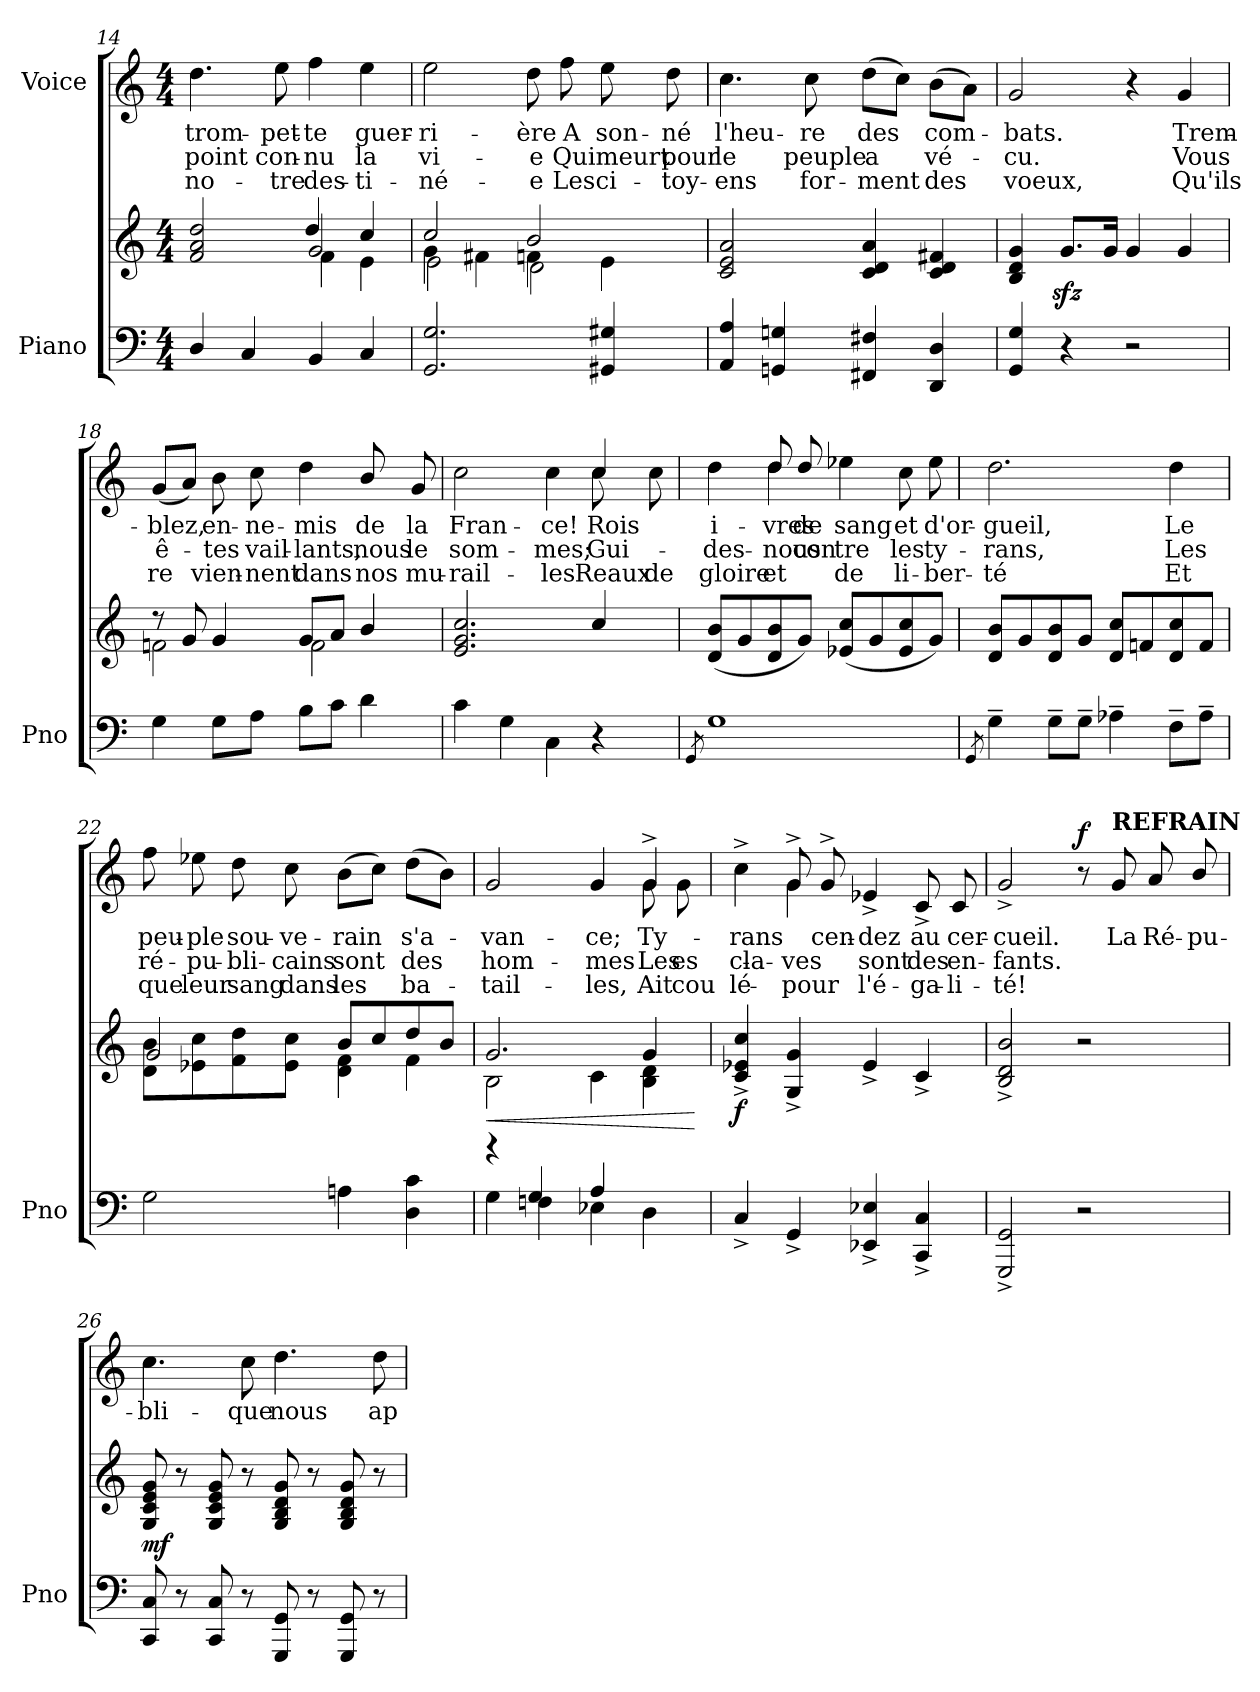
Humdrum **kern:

**kern	**kern	**dynam	**kern	**text	**text	**text	**dynam
*part2	*part2	*part2	*part1	*part1	*part1	*part1	*part1
*staff3	*staff2	*staff2/3	*staff1	*staff1	*staff1	*staff1	*staff1
*I"Piano	*	*	*I"Voice	*	*	*	*
*I'Pno	*	*	*	*	*	*	*
*clefF4	*clefG2	*	*clefG2	*	*	*	*
*k[]	*k[]	*	*k[]	*	*	*	*
*M4/4	*M4/4	*	*M4/4	*	*	*	*
=14	=14	=14	=14	=14	=14	=14	=14
*	*^	*	*	*	*	*	*
*	*	*^	*	*	*	*	*	*
!	!	!	!	!	!	!LO:LY:b	!LO:LY:b	!LO:LY:b	!
4D/	2f/ 2a/ 2dd/	2ryy	2ryy	.	4.dd\	trom-	point	no-	.
4C/	.	.	.	.	.	.	.	.	.
!	!	!	!	!	!	!LO:LY:b	!LO:LY:b	!LO:LY:b	!
.	.	.	.	.	8ee\	-pet-	con-	-tre	.
!	!	!	!	!	!	!LO:LY:b	!LO:LY:b	!LO:LY:b	!
4BB/	2g/	4f\	4dd/	.	4ff\	-te	-nu	des-	.
!	!	!	!	!	!	!LO:LY:b	!LO:LY:b	!LO:LY:b	!
4C/	.	4e\	4cc/	.	4ee\	guer-	la	-ti-	.
=15	=15	=15	=15	=15	=15	=15	=15	=15	=15
!	!	!	!	!	!	!LO:LY:b	!LO:LY:b	!LO:LY:b	!
2.GG/ 2.G/	4g\	2e\	2cc/	.	2ee\	-ri-	vi-	-né-	.
.	4f#X\	.	.	.	.	.	.	.	.
!	!	!	!	!	!	!LO:LY:b	!LO:LY:b	!LO:LY:b	!
.	4fn\	2d\	2b/	.	8dd\	-ère	-e	-e	.
!	!	!	!	!	!	!LO:LY:b	!LO:LY:b	!LO:LY:b	!
.	.	.	.	.	8ff\	A	Qui	Les	.
!	!	!	!	!	!	!LO:LY:b	!LO:LY:b	!LO:LY:b	!
4GG#X/ 4G#X/	4e\	.	.	.	8ee\	son-	meurt	ci-	.
!	!	!	!	!	!	!LO:LY:b	!LO:LY:b	!LO:LY:b	!
.	.	.	.	.	8dd\	-né	pour	-toy-	.
*	*v	*v	*v	*	*	*	*	*	*
!!LO:LB:g=z
=16	=16	=16	=16	=16	=16	=16	=16
!	!	!	!	!LO:LY:b	!LO:LY:b	!LO:LY:b	!
4AA/ 4A/	2c/ 2e/ 2a/	.	4.cc\	l'heu-	le	-ens	.
4GGn/ 4Gn/	.	.	.	.	.	.	.
!	!	!	!	!LO:LY:b	!LO:LY:b	!LO:LY:b	!
.	.	.	8cc\	-re	peuple	for-	.
!	!	!	!	!LO:LY:b	!LO:LY:b	!LO:LY:b	!
4FF#X/ 4F#X/	4c/ 4d/ 4a/	.	(>8dd\L	des	a	-ment	.
.	.	.	8cc\J)	.	.	.	.
!	!	!	!	!LO:LY:b	!LO:LY:b	!LO:LY:b	!
4DD/ 4D/	4c/ 4d/ 4f#X/	.	(>8b\L	com-	vé-	des	.
.	.	.	8a\J)	.	.	.	.
=17	=17	=17	=17	=17	=17	=17	=17
!	!	!	!	!LO:LY:b	!LO:LY:b	!LO:LY:b	!
4GG/ 4G/	4B/ 4d/ 4g/	.	2g/	-bats.	-cu.	voeux,	.
4r	8.gzz</L	.	.	.	.	.	.
.	16g/Jk	.	.	.	.	.	.
2r	4g/	.	4r	.	.	.	.
!	!	!	!	!LO:LY:b	!LO:LY:b	!LO:LY:b	!
.	4g/	.	4g/	Trem-	Vous	Qu'ils	.
=18	=18	=18	=18	=18	=18	=18	=18
*	*^	*	*	*	*	*	*
!	!	!	!	!	!LO:LY:b	!LO:LY:b	!LO:LY:b	!
4G\	8r	2fn\	.	(<8g/L	-blez,	ê-	re	.
.	8g/	.	.	8a/J)	.	.	.	.
!	!	!	!	!	!LO:LY:b	!LO:LY:b	!LO:LY:b	!
8G\L	4g/	.	.	8b\	en-	-tes	vien-	.
!	!	!	!	!	!LO:LY:b	!LO:LY:b	!LO:LY:b	!
8A\J	.	.	.	8cc\	-ne-	vail-	-nent	.
!	!	!	!	!	!LO:LY:b	!LO:LY:b	!LO:LY:b	!
8B\L	8g/L	2f\	.	4dd\	-mis	-lants,	dans	.
8c\J	8a/J	.	.	.	.	.	.	.
!	!	!	!	!	!LO:LY:b	!LO:LY:b	!LO:LY:b	!
4d\	4b/	.	.	8b/	de	nous	nos	.
!	!	!	!	!	!LO:LY:b	!LO:LY:b	!LO:LY:b	!
.	.	.	.	8g/	la	le	mu-	.
*	*v	*v	*	*	*	*	*	*
!!LO:LB:g=z
=19	=19	=19	=19	=19	=19	=19	=19
!	!	!	!	!LO:LY:b	!LO:LY:b	!LO:LY:b	!
*	*	*	*^	*	*	*	*
4c\	2.e/ 2.g/ 2.cc/	.	2cc\	2.ryy	Fran-	som-	-rail-	.
4G\	.	.	.	.	.	.	.	.
!	!	!	!	!	!LO:LY:b	!LO:LY:b	!LO:LY:b	!
4C\	.	.	4cc\	.	-ce!	-mes;	-les	.
!	!	!	!	!	!LO:LY:b	!LO:LY:b	!LO:LY:b	!
4r	4cc/	.	8cc\	4cc/	Rois	Gui-	Reaux	.
!	!	!	!	!	!	!	!LO:LY:b	!
.	.	.	8cc\	.	.	.	de	.
=20	=20	=20	=20	=20	=20	=20	=20	=20
8qGG/	.	.	.	.	.	.	.	.
!	!	!	!	!	!LO:LY:b	!LO:LY:b	!LO:LY:b	!
1G	(<8d/ 8b/L	.	4dd\	4ryy	i-	-des-	gloire	.
.	8g/	.	.	.	.	.	.	.
!	!	!	!	!	!LO:LY:b	!LO:LY:b	!LO:LY:b	!
.	8d/ 8b/	.	4dd\	8dd/	-vres	-nous	et	.
!	!	!	!	!	!LO:LY:b	!LO:LY:b	!	!
.	8g/J)	.	.	8dd/	de	con	.	.
!	!	!	!	!	!LO:LY:b	!LO:LY:b	!LO:LY:b	!
.	(<8e-X/ 8cc/L	.	4ee-X\	2ryy	sang	tre	de	.
.	8g/	.	.	.	.	.	.	.
!	!	!	!	!	!LO:LY:b	!LO:LY:b	!LO:LY:b	!
.	8e-/ 8cc/	.	8cc\	.	et	les	li-	.
!	!	!	!	!	!LO:LY:b	!LO:LY:b	!LO:LY:b	!
.	8g/J)	.	8ee-\	.	d'or-	ty-	-ber-	.
*	*	*	*v	*v	*	*	*	*
=21	=21	=21	=21	=21	=21	=21	=21
8qGG/	.	.	.	.	.	.	.
!	!	!	!	!LO:LY:b	!LO:LY:b	!LO:LY:b	!
4G~\	8d/ 8b/L	.	2.dd\	-gueil,	-rans,	-té	.
.	8g/	.	.	.	.	.	.
8G~\L	8d/ 8b/	.	.	.	.	.	.
8G~\J	8g/J	.	.	.	.	.	.
4A-X~\	8d/ 8cc/L	.	.	.	.	.	.
.	8fn/	.	.	.	.	.	.
!	!	!	!	!LO:LY:b	!LO:LY:b	!LO:LY:b	!
8F~\L	8d/ 8cc/	.	4dd\	Le	Les	Et	.
8A-~\J	8f/J	.	.	.	.	.	.
!!LO:PB:g=z
=22	=22	=22	=22	=22	=22	=22	=22
*	*^	*	*	*	*	*	*
!	!	!	!	!	!LO:LY:b	!LO:LY:b	!LO:LY:b	!
2G\	8d\ 8b\L	2g/	.	8ff\	peu-	ré-	que	.
!	!	!	!	!	!LO:LY:b	!LO:LY:b	!LO:LY:b	!
.	8e-X\ 8cc\	.	.	8ee-X\	-ple	-pu-	leur	.
!	!	!	!	!	!LO:LY:b	!LO:LY:b	!LO:LY:b	!
.	8f\ 8dd\	.	.	8dd\	sou-	-bli-	sang	.
!	!	!	!	!	!LO:LY:b	!LO:LY:b	!LO:LY:b	!
.	8e-\ 8cc\J	.	.	8cc\	-ve-	-cains	dans	.
!	!	!	!	!	!LO:LY:b	!LO:LY:b	!LO:LY:b	!
4An\	8b/L	4d\ 4f\	.	(>8b\L	-rain	sont	les	.
.	8cc/	.	.	8cc\J)	.	.	.	.
!	!	!	!	!	!LO:LY:b	!LO:LY:b	!LO:LY:b	!
4D\ 4c\	8dd/	4f\	.	(>8dd\L	s'a-	des	ba-	.
.	8b/J	.	.	8b\J)	.	.	.	.
=23	=23	=23	=23	=23	=23	=23	=23	=23
*^	*	*	*	*	*	*	*	*
!	!	!	!	!LO:HP:b	!	!LO:LY:b	!LO:LY:b	!LO:LY:b	!
*	*	*	*	*	*^	*	*	*	*
4G\	4rb	2.g/	2B\	<	2g/	2.ryy	-van-	hom-	-tail-	.
4Fn\	4G/	.	.	.	.	.	.	.	.	.
!	!	!	!	!	!	!	!LO:LY:b	!LO:LY:b	!LO:LY:b	!
4E-X\	4A/	.	4c\	.	4g/	.	-ce;	-mes	-les,	.
!	!	!	!	!	!	!	!LO:LY:b	!LO:LY:b	!LO:LY:b	!
4D\	4ryy	4g/	4B\ 4d\	.	4g^/	8g\	Ty-	Les	Ait	.
!	!	!	!	!	!	!	!	!LO:LY:b	!LO:LY:b	!
.	.	.	.	.	.	8g\	.	es-	cou-	.
*v	*v	*	*	*	*v	*v	*	*	*	*
*	*v	*v	*	*	*	*	*	*
.	.	[	.	.	.	.	.
=24	=24	=24	=24	=24	=24	=24	=24
!	!	!LO:DY:b	!	!LO:LY:b	!LO:LY:b	!LO:LY:b	!
*	*	*	*^	*	*	*	*
4C^/	4c/^ 4e-X/^ 4cc/^	f	4cc^\	4ryy	-rans	cla-	-lé	.
!	!	!	!	!	!LO:LY:b	!	!	!
!	!	!	!	!	!	!LO:LY:b	!LO:LY:b	!
4GG^/	4G/^ 4g/^	.	8g^/	4g\	.	-ves	-pour	.
!	!	!	!	!	!LO:LY:b	!	!	!
.	.	.	8g^/	.	-cen-	.	.	.
!	!	!	!	!	!LO:LY:b	!LO:LY:b	!LO:LY:b	!
4EE-X/^ 4E-X/^	4e-^/	.	4e-X^/	2ryy	-dez	sont	l'é-	.
!	!	!	!	!	!LO:LY:b	!LO:LY:b	!LO:LY:b	!
4CC/^ 4C/^	4c^/	.	8c^/	.	au	des	-ga-	.
!	!	!	!	!	!LO:LY:b	!LO:LY:b	!LO:LY:b	!
.	.	.	8c/	.	cer-	en-	-li-	.
*	*	*	*v	*v	*	*	*	*
!!LO:LB:g=z
=25	=25	=25	=25	=25	=25	=25	=25
!	!	!	!	!LO:LY:b	!LO:LY:b	!LO:LY:b	!
2GGG/^ 2GG/^	2B/^ 2d/^ 2b/^	.	2g^/	-cueil.	-fants.	-té!	.
!	!	!	!	!	!	!	!LO:DY:a
2r	2r	.	8r	.	.	.	f
!	!	!	!LO:TX:B:t=REFRAIN	!	!	!	!
!	!	!	!	!LO:LY:b	!	!	!
.	.	.	8g/	La	.	.	.
!	!	!	!	!LO:LY:b	!	!	!
.	.	.	8a/	Ré-	.	.	.
!	!	!	!	!LO:LY:b	!	!	!
.	.	.	8b/	-pu-	.	.	.
=26	=26	=26	=26	=26	=26	=26	=26
!	!	!LO:DY:b	!	!LO:LY:b	!	!	!
8CC/ 8C/	8G/ 8c/ 8e/ 8g/	mf	4.cc\	-bli-	.	.	.
8r	8r	.	.	.	.	.	.
8CC/ 8C/	8G/ 8c/ 8e/ 8g/	.	.	.	.	.	.
!	!	!	!	!LO:LY:b	!	!	!
8r	8r	.	8cc\	-que	.	.	.
!	!	!	!	!LO:LY:b	!	!	!
8GGG/ 8GG/	8G/ 8B/ 8d/ 8g/	.	4.dd\	nous	.	.	.
8r	8r	.	.	.	.	.	.
8GGG/ 8GG/	8G/ 8B/ 8d/ 8g/	.	.	.	.	.	.
!	!	!	!	!LO:LY:b	!	!	!
8r	8r	.	8dd\	ap-	.	.	.
=	=	=	=	=	=	=	=
*-	*-	*-	*-	*-	*-	*-	*-
